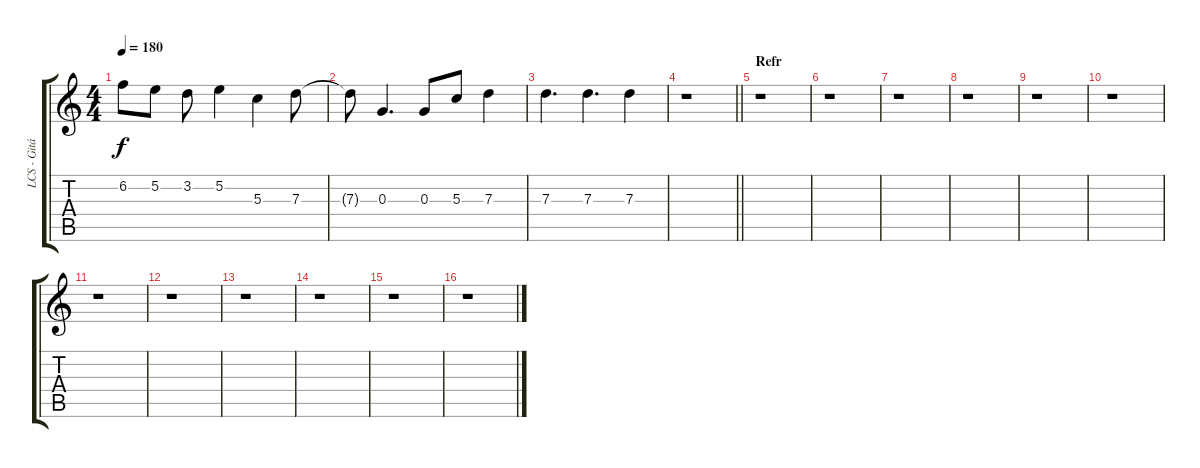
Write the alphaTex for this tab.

\track ("LCS - Gitár 2" "LCS - Gitá") {instrument overdrivenguitar}
\staff {score tabs}
\tuning (E4 B3 G3 D3 A2 E2) {hide}
\ts (4 4)
\tempo 180
\clef g2
\ks c
6.2.8{dy f} 5.2.8 3.2.8 5.2.4 5.3.4 7.3.8 |
7.3{t}.8 0.3.4{d} 0.3.8 5.3.8 7.3.4 |
7.3.4{d} 7.3.4{d} 7.3.4 |
\barLineRight lightlight
r.1 |
\section ("" "Refr")
r.1 |
r.1 |
r.1 |
r.1 |
r.1 |
r.1 |
r.1 |
r.1 |
r.1 |
r.1 |
r.1 |
r.1
